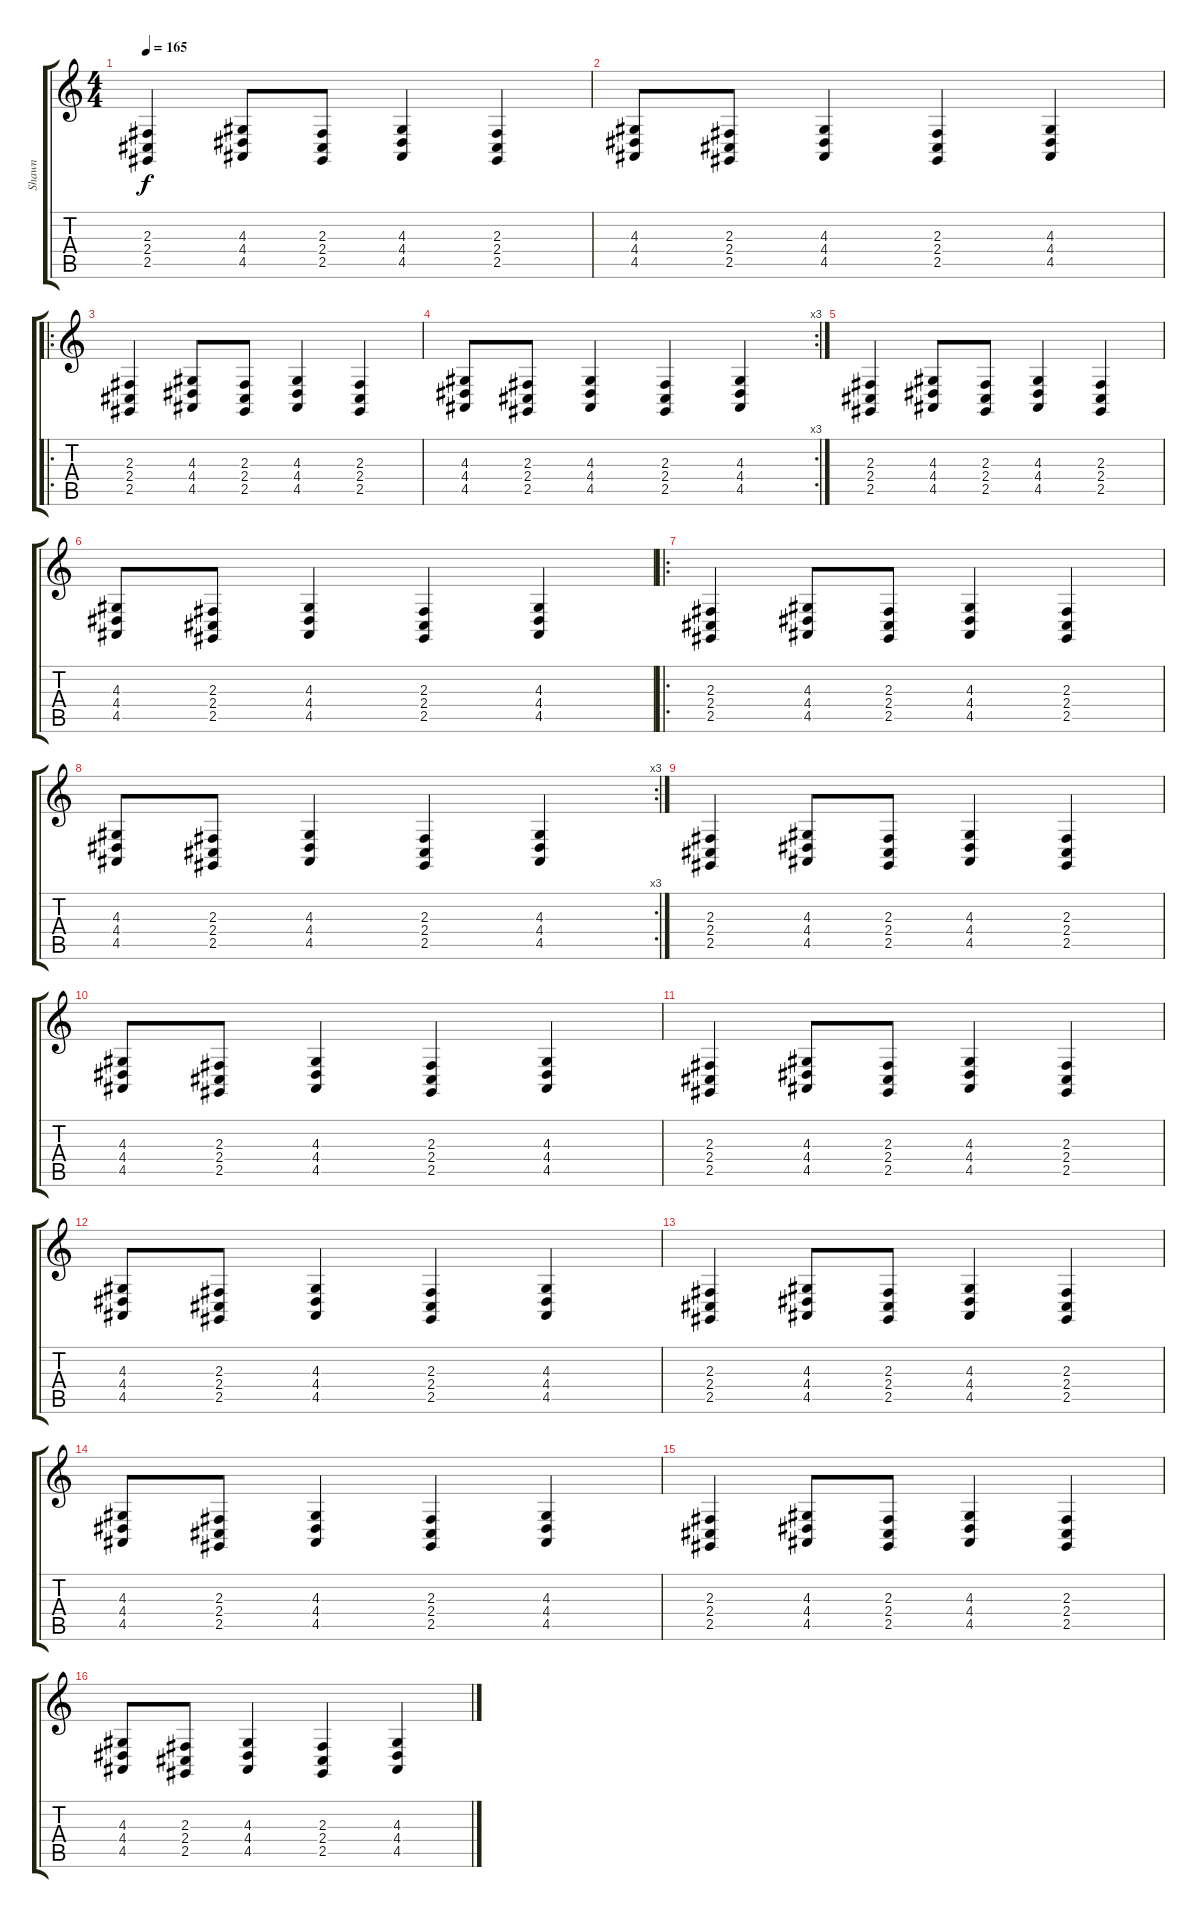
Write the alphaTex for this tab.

\track ("Shawn" "Shawn") {instrument melodictom}
\staff {score tabs}
\tuning (Db4 Ab3 E3 B2 Gb2 B1) {hide}
\ts (4 4)
\tempo 165
\clef g2
\ks c
(2.3 2.4 2.5).4{dy f} (4.3 4.4 4.5).8 (2.3 2.4 2.5).8 (4.3 4.4 4.5).4 (2.3 2.4 2.5).4 |
(4.3 4.4 4.5).8 (2.3 2.4 2.5).8 (4.3 4.4 4.5).4 (2.3 2.4 2.5).4 (4.3 4.4 4.5).4 |
\ro
(2.3 2.4 2.5).4 (4.3 4.4 4.5).8 (2.3 2.4 2.5).8 (4.3 4.4 4.5).4 (2.3 2.4 2.5).4 |
\rc 3
(4.3 4.4 4.5).8 (2.3 2.4 2.5).8 (4.3 4.4 4.5).4 (2.3 2.4 2.5).4 (4.3 4.4 4.5).4 |
(2.3 2.4 2.5).4 (4.3 4.4 4.5).8 (2.3 2.4 2.5).8 (4.3 4.4 4.5).4 (2.3 2.4 2.5).4 |
(4.3 4.4 4.5).8 (2.3 2.4 2.5).8 (4.3 4.4 4.5).4 (2.3 2.4 2.5).4 (4.3 4.4 4.5).4 |
\ro
(2.3 2.4 2.5).4 (4.3 4.4 4.5).8 (2.3 2.4 2.5).8 (4.3 4.4 4.5).4 (2.3 2.4 2.5).4 |
\rc 3
(4.3 4.4 4.5).8 (2.3 2.4 2.5).8 (4.3 4.4 4.5).4 (2.3 2.4 2.5).4 (4.3 4.4 4.5).4 |
(2.3 2.4 2.5).4 (4.3 4.4 4.5).8 (2.3 2.4 2.5).8 (4.3 4.4 4.5).4 (2.3 2.4 2.5).4 |
(4.3 4.4 4.5).8 (2.3 2.4 2.5).8 (4.3 4.4 4.5).4 (2.3 2.4 2.5).4 (4.3 4.4 4.5).4 |
(2.3 2.4 2.5).4 (4.3 4.4 4.5).8 (2.3 2.4 2.5).8 (4.3 4.4 4.5).4 (2.3 2.4 2.5).4 |
(4.3 4.4 4.5).8 (2.3 2.4 2.5).8 (4.3 4.4 4.5).4 (2.3 2.4 2.5).4 (4.3 4.4 4.5).4 |
(2.3 2.4 2.5).4 (4.3 4.4 4.5).8 (2.3 2.4 2.5).8 (4.3 4.4 4.5).4 (2.3 2.4 2.5).4 |
(4.3 4.4 4.5).8 (2.3 2.4 2.5).8 (4.3 4.4 4.5).4 (2.3 2.4 2.5).4 (4.3 4.4 4.5).4 |
(2.3 2.4 2.5).4 (4.3 4.4 4.5).8 (2.3 2.4 2.5).8 (4.3 4.4 4.5).4 (2.3 2.4 2.5).4 |
(4.3 4.4 4.5).8 (2.3 2.4 2.5).8 (4.3 4.4 4.5).4 (2.3 2.4 2.5).4 (4.3 4.4 4.5).4
